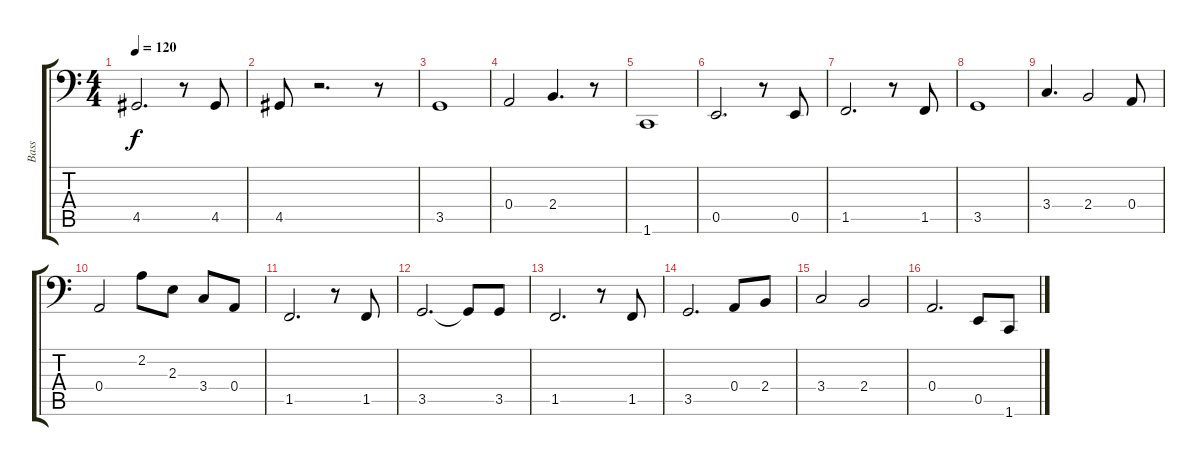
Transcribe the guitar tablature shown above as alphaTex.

\track ("Bass" "Bass") {instrument synthbass2}
\staff {score tabs}
\tuning (C3 G2 D2 A1 E1 B0) {hide}
\ts (4 4)
\tempo 120
\clef f4
\ks c
4.5.2{d dy f} r.8 4.5.8 |
4.5.8 r.2{d} r.8 |
3.5.1 |
0.4.2 2.4.4{d} r.8 |
1.6.1 |
0.5.2{d} r.8 0.5.8 |
1.5.2{d} r.8 1.5.8 |
3.5.1 |
3.4.4{d} 2.4.2 0.4.8 |
0.4.2 2.2.8 2.3.8 3.4.8 0.4.8 |
1.5.2{d} r.8 1.5.8 |
3.5.2{d} 3.5{t}.8 3.5.8 |
1.5.2{d} r.8 1.5.8 |
3.5.2{d} 0.4.8 2.4.8 |
3.4.2 2.4.2 |
0.4.2{d} 0.5.8 1.6.8
